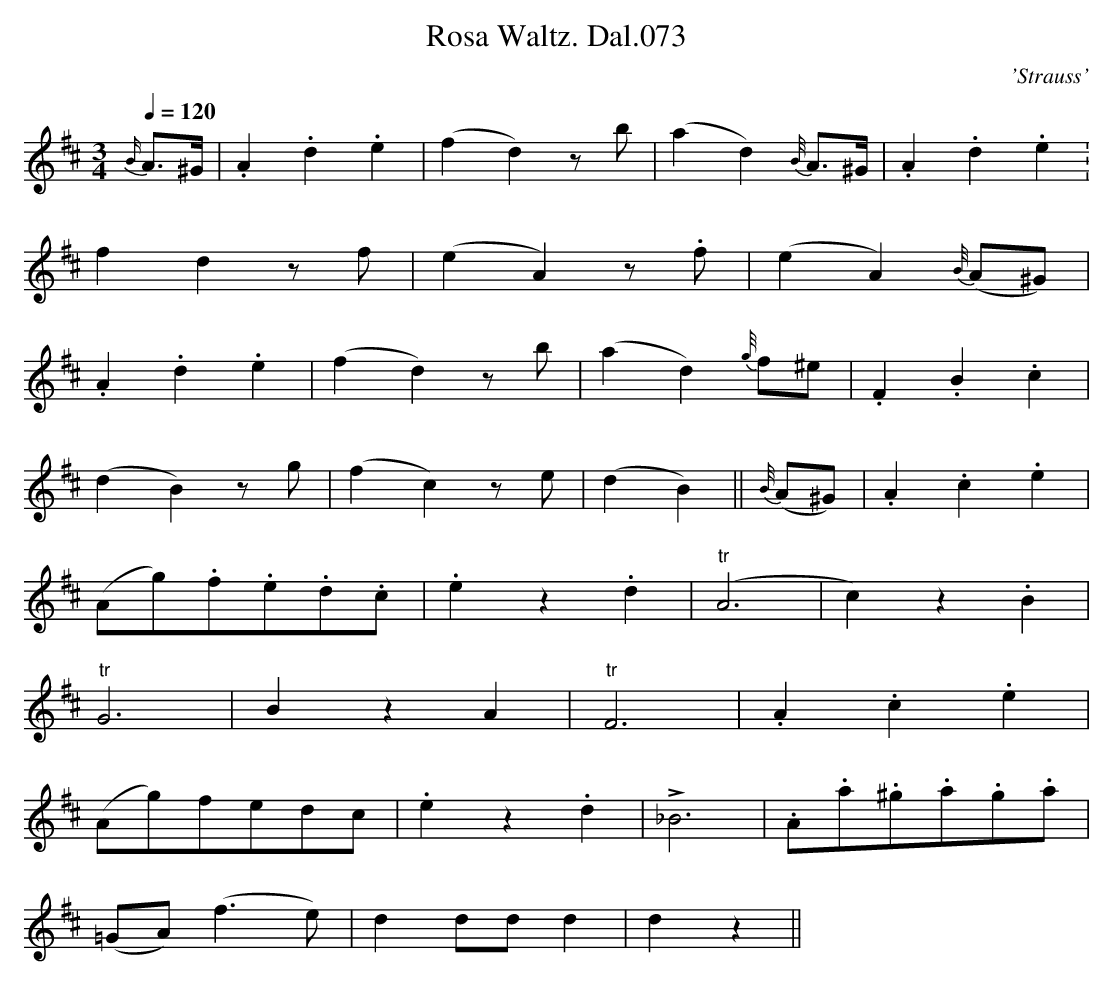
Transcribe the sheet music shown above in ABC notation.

X:1
T:Rosa Waltz. Dal.073
M:3/4
L:1/4
C:'Strauss'
Q:1/4=120
K:D
{B/}A/>^G/|.A.d.e|(fd)z/b/|(ad){B//}A/>^G/|.A.d.e.|
fdz/f/|(eA)z/.f/|(eA){B//}(A/^G/)|
.A.d.e|(fd)z/b/|(ad){g//}f/^e/|.F.B.c|
(dB)z/g/|(fc)z/e/|(dB)||{B//}(A/^G/)|.A.c.e|
(A/g/).f/.e/.d/.c/|.ez.d|"tr"(A3|c)z.B|
"tr"G3|BzA|"tr"F3|.A.c.e|
(A/g/)f/e/d/c/|.ez.d|!>!_B3|.A/.a/.^g/.a/.g/.a/|
(=G/A/)(f>e)|dd/d/d|dz||
